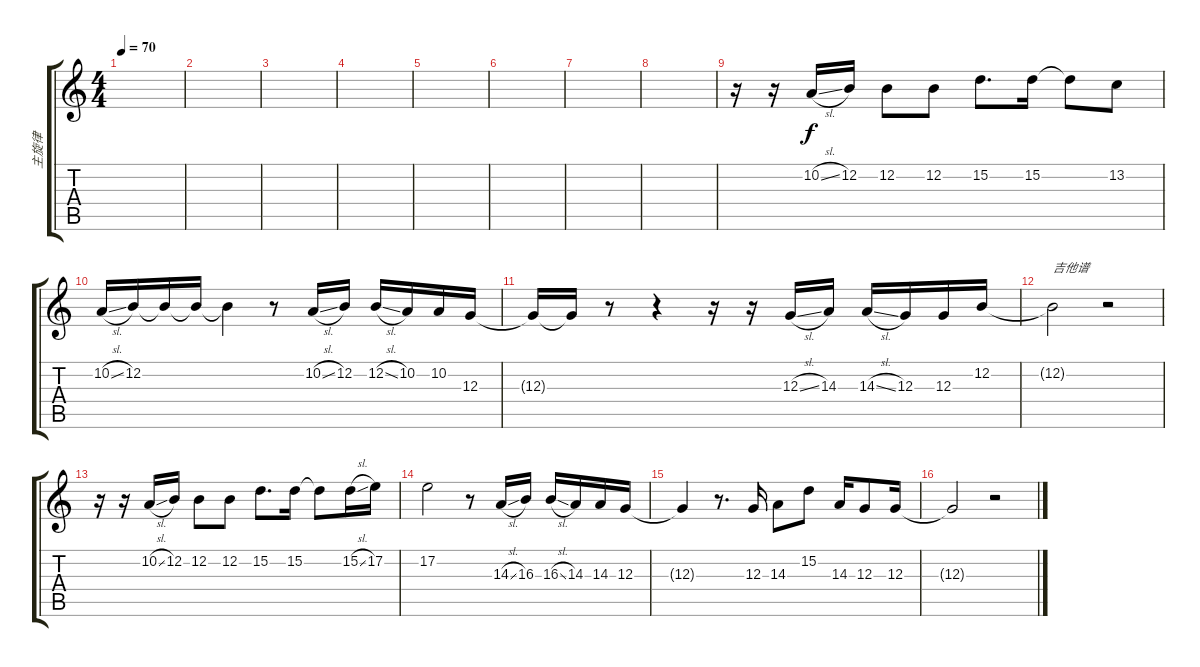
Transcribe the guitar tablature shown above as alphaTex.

\track ("主旋律" "主旋律") {instrument tangoaccordion}
\staff {score tabs}
\tuning (E4 B3 G3 D3 A2 E2) {hide}
\ts (4 4)
\tempo 70
\clef g2
\ks c
|
|
|
|
|
|
|
|
r.16 r.16 10.2{sl}.16 12.2.16 12.2.8 12.2.8 15.2.8{d} 15.2.16 15.2{t}.8 13.2.8 |
10.2{sl}.16 12.2.16 12.2{t}.16 12.2{t}.16 12.2{t}.4 r.8 10.2{sl}.16 12.2.16 12.2{sl}.16 10.2.16 10.2.16 12.3.16 |
12.3{t}.16 12.3{t}.16 r.8 r.4 r.16 r.16 12.3{sl}.16 14.3.16 14.3{sl}.16 12.3.16 12.3.16 12.2.16 |
12.2{t}.2{txt "吉他谱"} r.2 |
r.16 r.16 10.2{sl}.16 12.2.16 12.2.8 12.2.8 15.2.8{d} 15.2.16 15.2{t}.8 15.2{sl}.16 17.2.16 |
17.2.2 r.8 14.3{sl}.16 16.3.16 16.3{sl}.16 14.3.16 14.3.16 12.3.16 |
12.3{t}.4 r.8{d} 12.3.16 14.3.8 15.2.8 14.3.16 12.3.8 12.3.16 |
12.3{t}.2 r.2
